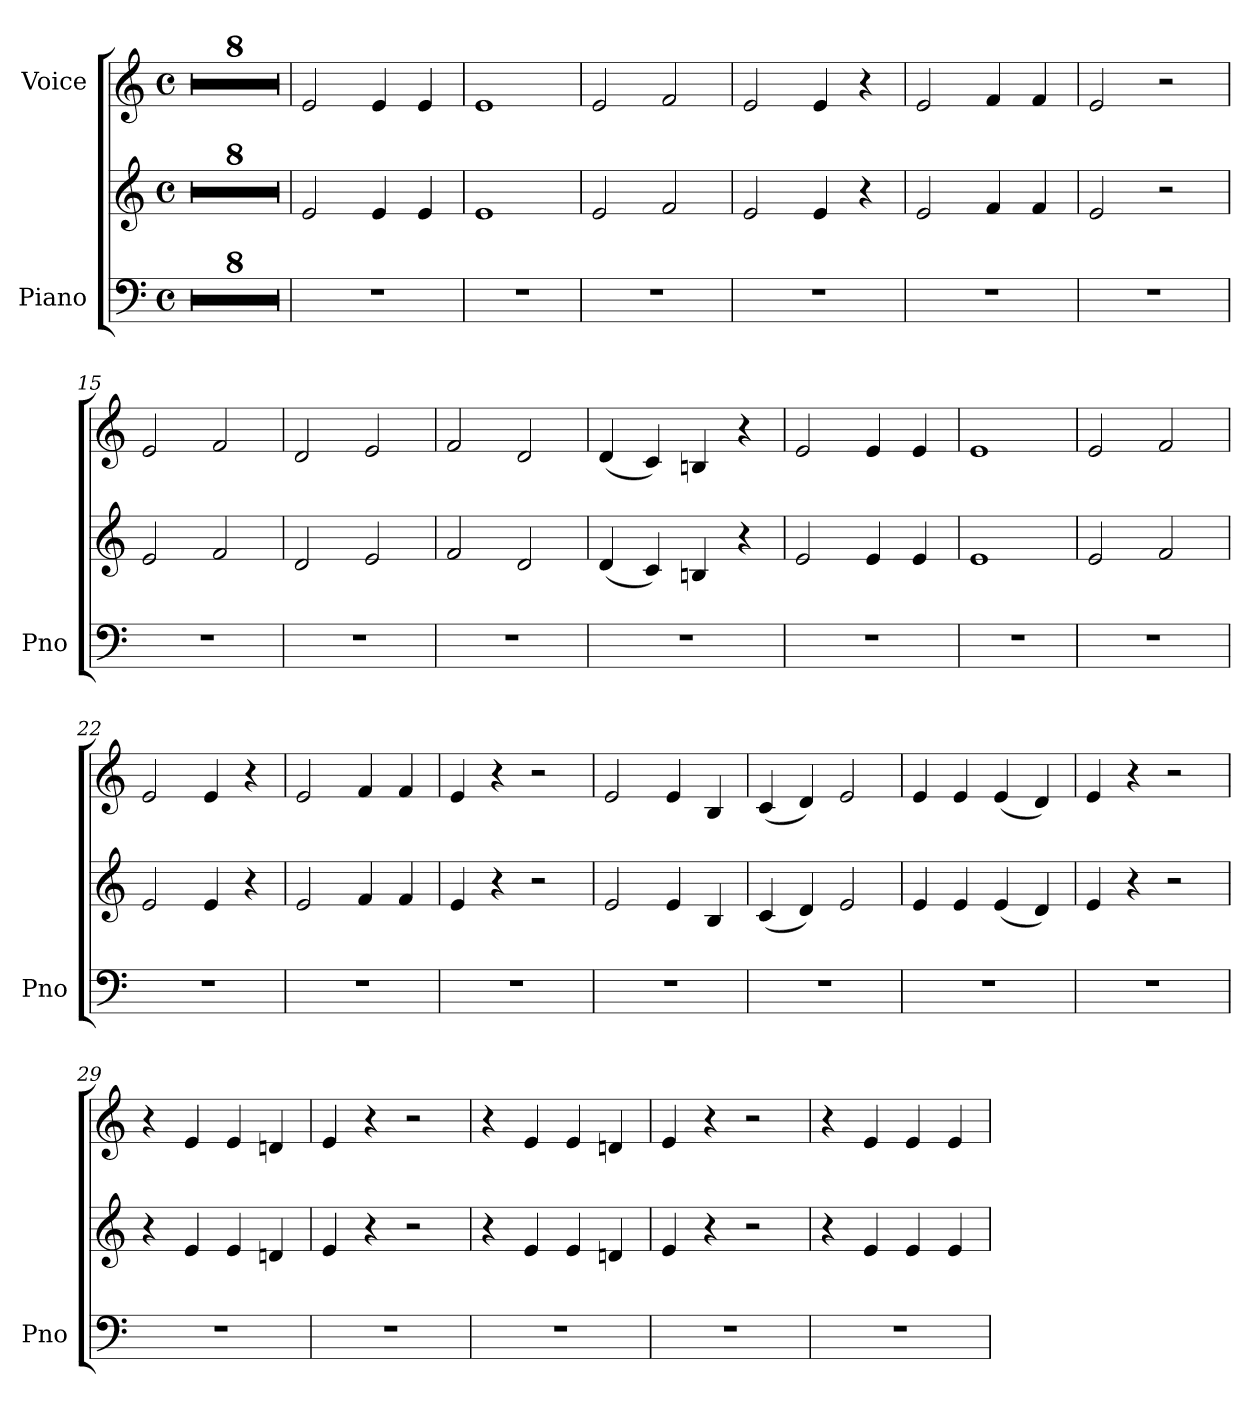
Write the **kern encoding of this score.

**kern	**kern	**kern
*part2	*part2	*part1
*staff3	*staff2	*staff1
*I"Piano	*	*I"Voice
*I'Pno	*	*
*clefF4	*clefG2	*clefG2
*k[]	*k[]	*k[]
*M4/4	*M4/4	*M4/4
*met(c)	*met(c)	*met(c)
=1	=1	=1
1r	1r	1r
=2	=2	=2
1r	1r	1r
=3	=3	=3
1r	1r	1r
=4	=4	=4
1r	1r	1r
=5	=5	=5
1r	1r	1r
=6	=6	=6
1r	1r	1r
=7	=7	=7
1r	1r	1r
=8	=8	=8
1r	1r	1r
=9	=9	=9
*	*	*MM80
1r	2e/	2e/
.	4e/	4e/
.	4e/	4e/
=10	=10	=10
1r	1e	1e
=11	=11	=11
1r	2e/	2e/
.	2f/	2f/
=12	=12	=12
1r	2e/	2e/
.	4e/	4e/
.	4r	4r
!!LO:LB:g=z
=13	=13	=13
1r	2e/	2e/
.	4f/	4f/
.	4f/	4f/
=14	=14	=14
1r	2e/	2e/
.	2r	2r
=15	=15	=15
1r	2e/	2e/
.	2f/	2f/
=16	=16	=16
1r	2d/	2d/
.	2e/	2e/
=17	=17	=17
1r	2f/	2f/
.	2d/	2d/
!!LO:LB:g=z
=18	=18	=18
1r	(4d/	(4d/
.	4c/)	4c/)
.	4Bn/	4Bn/
.	4r	4r
=19	=19	=19
1r	2e/	2e/
.	4e/	4e/
.	4e/	4e/
=20	=20	=20
1r	1e	1e
=21	=21	=21
1r	2e/	2e/
.	2f/	2f/
=22	=22	=22
1r	2e/	2e/
.	4e/	4e/
.	4r	4r
!!LO:LB:g=z
=23	=23	=23
1r	2e/	2e/
.	4f/	4f/
.	4f/	4f/
=24	=24	=24
1r	4e/	4e/
.	4r	4r
.	2r	2r
=25	=25	=25
1r	2e/	2e/
.	4e/	4e/
.	4B/	4B/
=26	=26	=26
1r	(4c/	(4c/
.	4d/)	4d/)
.	2e/	2e/
=27	=27	=27
1r	4e/	4e/
.	4e/	4e/
.	(4e/	(4e/
.	4d/)	4d/)
!!LO:PB:g=z
=28	=28	=28
1r	4e/	4e/
.	4r	4r
.	2r	2r
=29	=29	=29
1r	4r	4r
.	4e/	4e/
.	4e/	4e/
.	4dn/	4dn/
=30	=30	=30
1r	4e/	4e/
.	4r	4r
.	2r	2r
=31	=31	=31
1r	4r	4r
.	4e/	4e/
.	4e/	4e/
.	4dn/	4dn/
=32	=32	=32
1r	4e/	4e/
.	4r	4r
.	2r	2r
!!LO:LB:g=z
=33	=33	=33
1r	4r	4r
.	4e/	4e/
.	4e/	4e/
.	4e/	4e/
=	=	=
*-	*-	*-
